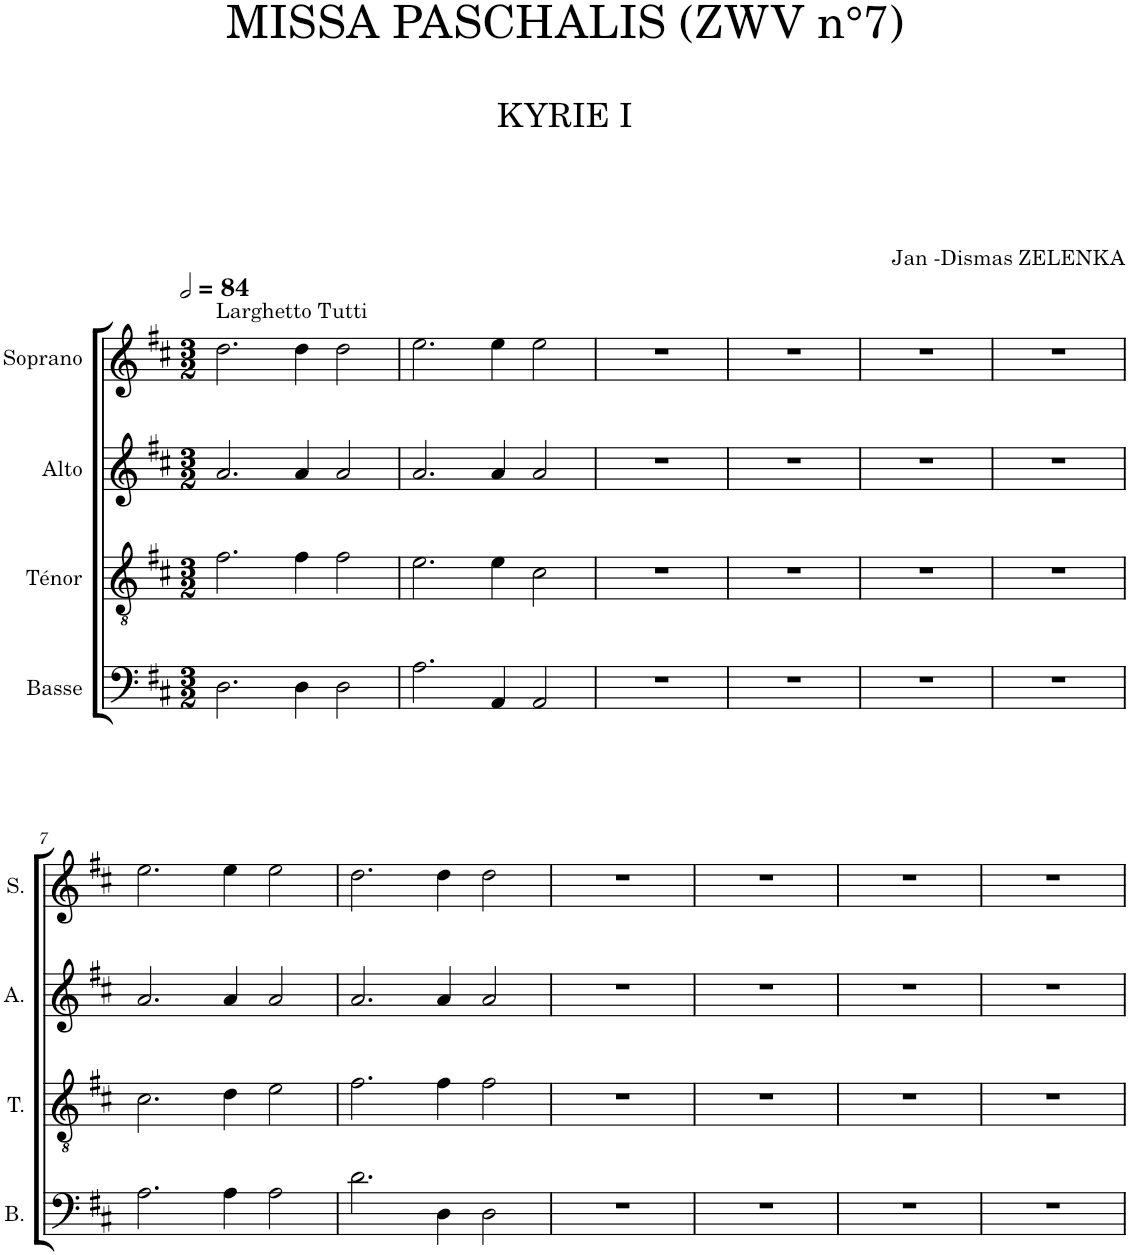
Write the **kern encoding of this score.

**kern	**kern	**kern	**kern
*part4	*part3	*part2	*part1
*staff4	*staff3	*staff2	*staff1
*I"Basse	*I"Ténor	*I"Alto	*I"Soprano
*I'B.	*I'T.	*I'A.	*I'S.
*clefF4	*clefGv2	*clefG2	*clefG2
*k[f#c#]	*k[f#c#]	*k[f#c#]	*k[f#c#]
*M3/2	*M3/2	*M3/2	*M3/2
*MM168	*MM168	*MM168	*MM168
=1	=1	=1	=1
!	!	!	!LO:TX:a:t=Larghetto Tutti
2.D\	2.f#\	2.a/	2.dd\
4D\	4f#\	4a/	4dd\
2D\	2f#\	2a/	2dd\
=2	=2	=2	=2
2.A\	2.e\	2.a/	2.ee\
4AA/	4e\	4a/	4ee\
2AA/	2c#\	2a/	2ee\
=3	=3	=3	=3
1.r	1.r	1.r	1.r
=4	=4	=4	=4
1.r	1.r	1.r	1.r
=5	=5	=5	=5
1.r	1.r	1.r	1.r
=6	=6	=6	=6
1.r	1.r	1.r	1.r
!!LO:LB:g=z
=7	=7	=7	=7
2.A\	2.c#\	2.a/	2.ee\
4A\	4d\	4a/	4ee\
2A\	2e\	2a/	2ee\
=8	=8	=8	=8
2.d\	2.f#\	2.a/	2.dd\
4D\	4f#\	4a/	4dd\
2D\	2f#\	2a/	2dd\
=9	=9	=9	=9
1.r	1.r	1.r	1.r
=10	=10	=10	=10
1.r	1.r	1.r	1.r
=11	=11	=11	=11
1.r	1.r	1.r	1.r
=12	=12	=12	=12
1.r	1.r	1.r	1.r
=	=	=	=
*-	*-	*-	*-
